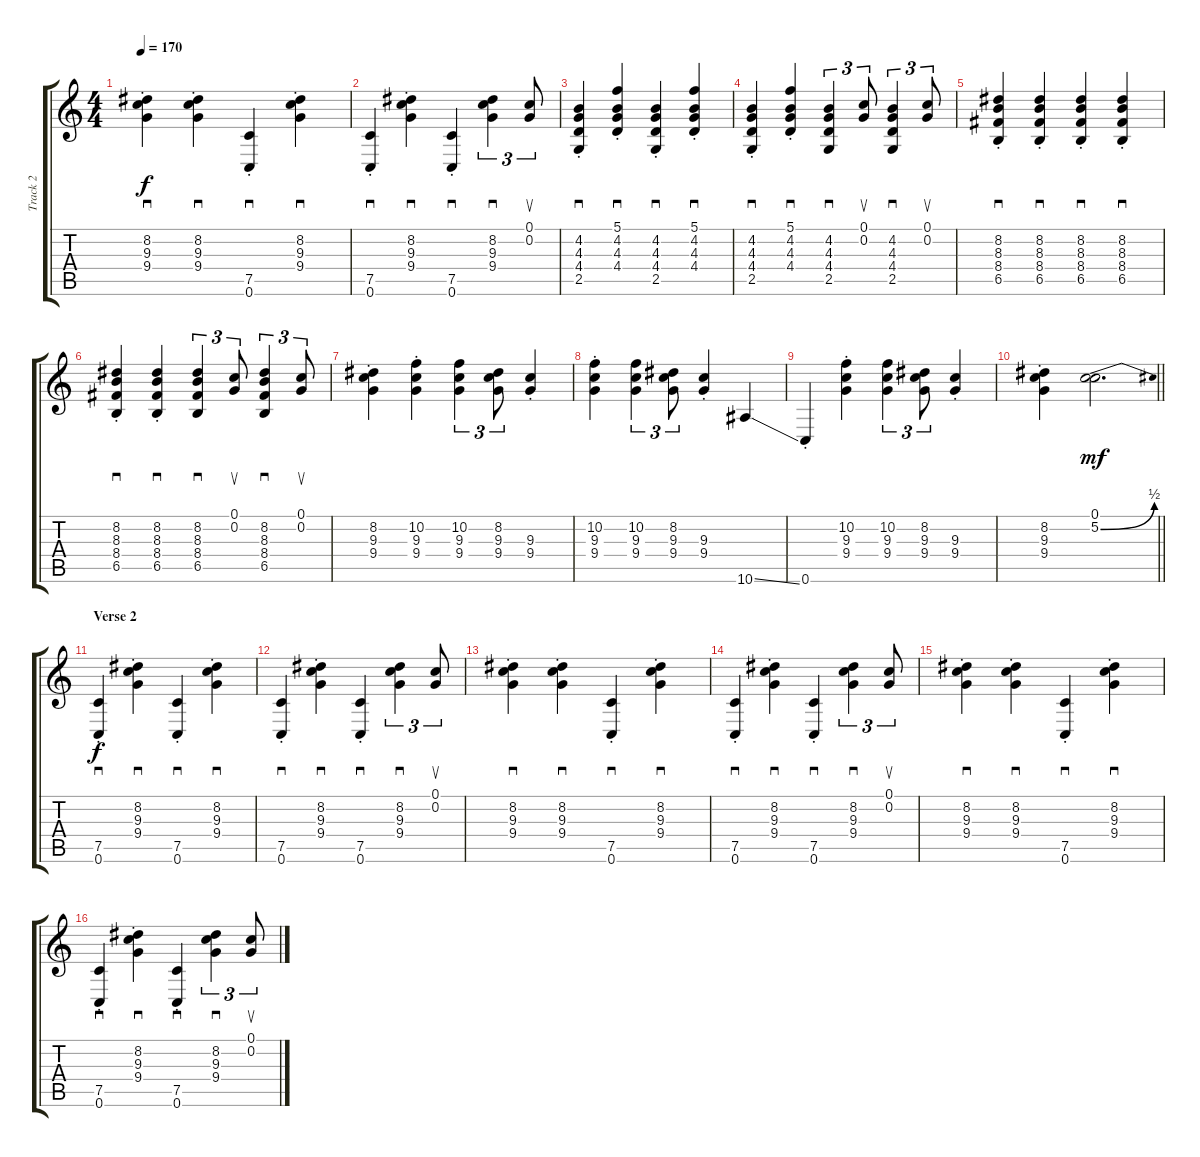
\track ("Track 2" "Track 2") {instrument distortionguitar}
\staff {score tabs}
\tuning (C4 G3 Eb3 Bb2 F2 C2) {hide}
\ts (4 4)
\tempo 170
\clef g2
\ks c
(8.2{st} 9.3{st} 9.4{st}).4{sd dy f} (8.2{st} 9.3{st} 9.4{st}).4{sd} (7.5{st} 0.6{st}).4{sd} (8.2{st} 9.3{st} 9.4{st}).4{sd} |
(7.5{st} 0.6{st}).4{sd} (8.2{st} 9.3{st} 9.4{st}).4{sd} (7.5{st} 0.6{st}).4{sd} (8.2 9.3 9.4).4{sd tu (3 2)} (0.1 0.2).8{su tu (3 2)} |
(4.2{st} 4.3{st} 4.4{st} 2.5{st}).4{sd} (5.1{st} 4.2{st} 4.3{st} 4.4{st}).4{sd} (4.2{st} 4.3{st} 4.4{st} 2.5{st}).4{sd} (5.1{st} 4.2{st} 4.3{st} 4.4{st}).4{sd} |
(4.2{st} 4.3{st} 4.4{st} 2.5{st}).4{sd} (5.1{st} 4.2{st} 4.3{st} 4.4{st}).4{sd} (4.2 4.3 4.4 2.5).4{sd tu (3 2)} (0.1 0.2).8{su tu (3 2)} (4.2 4.3 4.4 2.5).4{sd tu (3 2)} (0.1 0.2).8{su tu (3 2)} |
(8.2{st} 8.3{st} 8.4{st} 6.5{st}).4{sd} (8.2{st} 8.3{st} 8.4{st} 6.5{st}).4{sd} (8.2{st} 8.3{st} 8.4{st} 6.5{st}).4{sd} (8.2{st} 8.3{st} 8.4{st} 6.5{st}).4{sd} |
(8.2{st} 8.3{st} 8.4{st} 6.5{st}).4{sd} (8.2{st} 8.3{st} 8.4{st} 6.5{st}).4{sd} (8.2 8.3 8.4 6.5).4{sd tu (3 2)} (0.1 0.2).8{su tu (3 2)} (8.2 8.3 8.4 6.5).4{sd tu (3 2)} (0.1 0.2).8{su tu (3 2)} |
(8.2{st} 9.3{st} 9.4{st}).4 (10.2{st} 9.3{st} 9.4{st}).4 (10.2 9.3 9.4).4{tu (3 2)} (8.2 9.3 9.4).8{tu (3 2)} (9.3{st} 9.4{st}).4 |
(10.2{st} 9.3{st} 9.4{st}).4 (10.2 9.3 9.4).4{tu (3 2)} (8.2 9.3 9.4).8{tu (3 2)} (9.3{st} 9.4{st}).4 10.6{ss}.4 |
0.6{st}.4 (10.2{st} 9.3{st} 9.4{st}).4 (10.2 9.3 9.4).4{tu (3 2)} (8.2 9.3 9.4).8{tu (3 2)} (9.3{st} 9.4{st}).4 |
\barLineRight lightlight
(8.2{st} 9.3{st} 9.4{st}).4 (0.1 5.2{be (bend 0 0 60 2)}).2{d dy mf} |
\section ("" "Verse 2")
(7.5{st} 0.6{st}).4{sd dy f} (8.2{st} 9.3{st} 9.4{st}).4{sd} (7.5{st} 0.6{st}).4{sd} (8.2{st} 9.3{st} 9.4{st}).4{sd} |
(7.5{st} 0.6{st}).4{sd} (8.2{st} 9.3{st} 9.4{st}).4{sd} (7.5{st} 0.6{st}).4{sd} (8.2 9.3 9.4).4{sd tu (3 2)} (0.1 0.2).8{su tu (3 2)} |
(8.2{st} 9.3{st} 9.4{st}).4{sd} (8.2{st} 9.3{st} 9.4{st}).4{sd} (7.5{st} 0.6{st}).4{sd} (8.2{st} 9.3{st} 9.4{st}).4{sd} |
(7.5{st} 0.6{st}).4{sd} (8.2{st} 9.3{st} 9.4{st}).4{sd} (7.5{st} 0.6{st}).4{sd} (8.2 9.3 9.4).4{sd tu (3 2)} (0.1 0.2).8{su tu (3 2)} |
(8.2{st} 9.3{st} 9.4{st}).4{sd} (8.2{st} 9.3{st} 9.4{st}).4{sd} (7.5{st} 0.6{st}).4{sd} (8.2{st} 9.3{st} 9.4{st}).4{sd} |
(7.5{st} 0.6{st}).4{sd} (8.2{st} 9.3{st} 9.4{st}).4{sd} (7.5{st} 0.6{st}).4{sd} (8.2 9.3 9.4).4{sd tu (3 2)} (0.1 0.2).8{su tu (3 2)}
